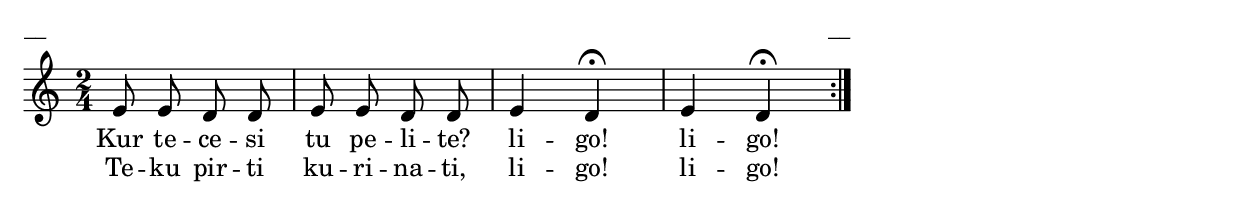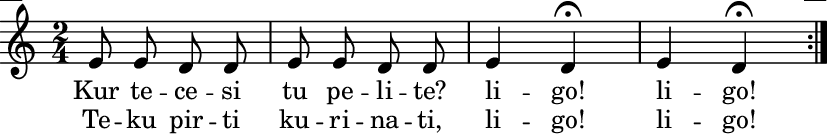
\version "2.13.18"
#(ly:set-option 'crop #t)

\paper {
line-width = 14\cm
left-margin = 0.4\cm
between-system-padding = 0.1\cm
between-system-space = 0.1\cm
}
\layout {
indent = #0
ragged-last = ##f
}

voiceA = \relative c' {
\clef "treble"
\key c \major
\time 2/4
\repeat volta 2 { e8 e d d | e e d d | e4 d\fermata | e4 d\fermata | }
}

lyricAA = \lyricmode {
Kur te -- ce -- si tu pe -- li -- te? li -- go! li -- go!
}

lyricAB = \lyricmode {
Te -- ku pir -- ti ku -- ri -- na -- ti, li -- go! li -- go!
}

fullScore = <<
\new Staff {
<<
\new Voice = "voiceA" { \oneVoice \autoBeamOff \voiceA }
\new Lyrics \lyricsto "voiceA" \lyricAA
\new Lyrics \lyricsto "voiceA" \lyricAB
>>
}
>>

\score {
\fullScore
\header { piece = "__" opus = "__" }
}
